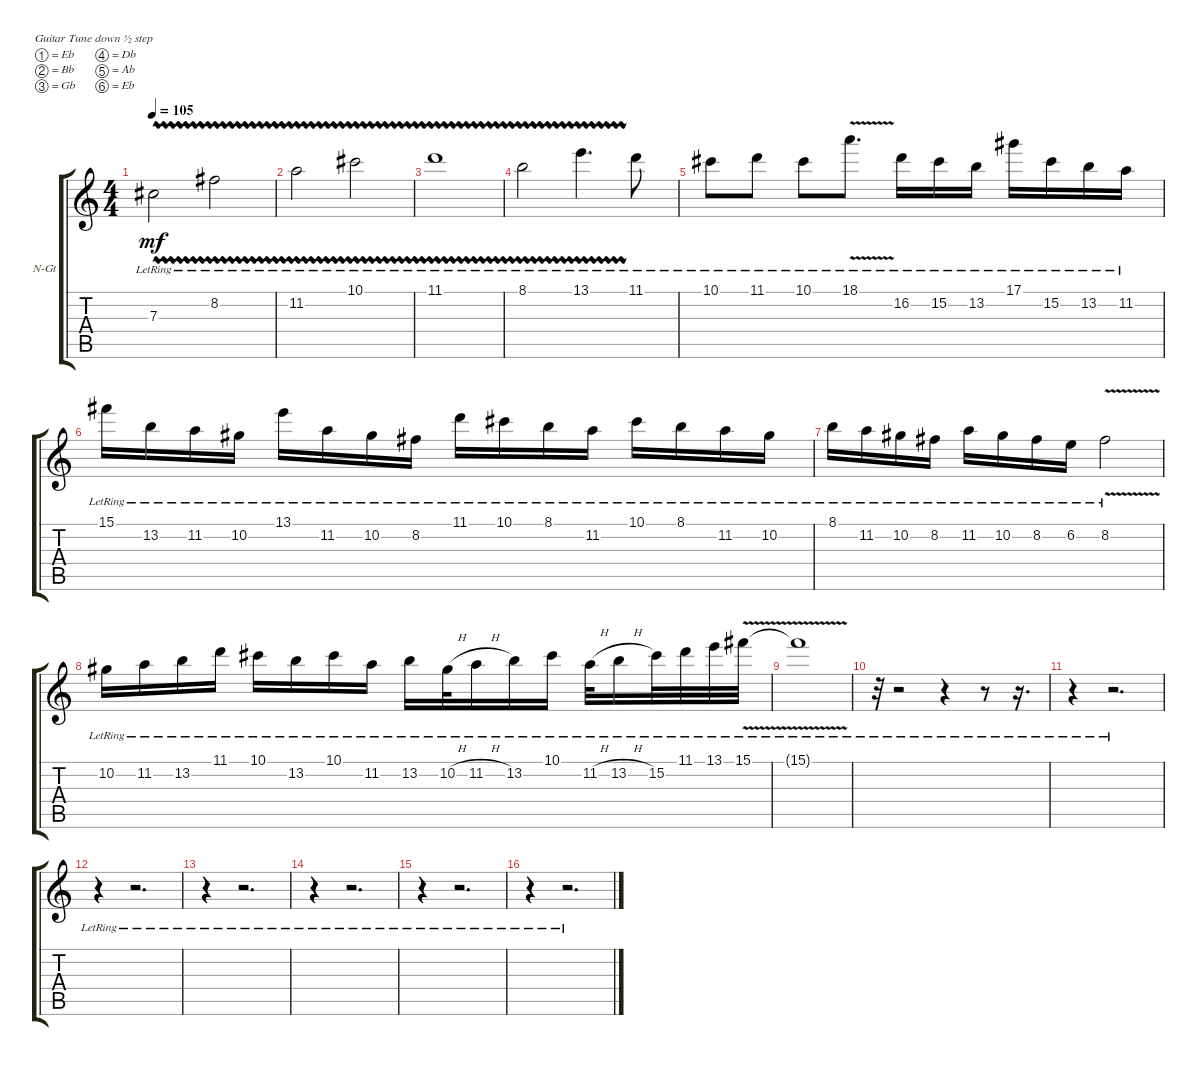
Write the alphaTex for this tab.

\bracketExtendMode groupsimilarinstruments
\firstSystemTrackNameOrientation horizontal
\otherSystemsTrackNameOrientation horizontal
\track ("Äîðîæêà 5" "N-Gt") {instrument acousticguitarnylon}
\staff {score tabs}
\tuning (Eb4 Bb3 Gb3 Db3 Ab2 Eb2)
\ts (4 4)
\tempo 105
\clef g2
\ks c
7.3{vw lr}.2{dy mf} 8.2{vw lr}.2 |
11.2{vw lr}.2 10.1{vw lr}.2 |
11.1{vw lr}.1 |
8.1{vw lr}.2 13.1{vw lr}.4{d} 11.1{lr}.8 |
10.1{lr}.8 11.1{lr}.8 10.1{lr}.8 18.1{v lr}.8{d} 16.2{lr}.16 15.2{lr}.16 13.2{lr}.16 17.1{lr}.16 15.2{lr}.16 13.2{lr}.16 11.2{lr}.16 |
15.1{lr}.16 13.2{lr}.16 11.2{lr}.16 10.2{lr}.16 13.1{lr}.16 11.2{lr}.16 10.2{lr}.16 8.2{lr}.16 11.1{lr}.16 10.1{lr}.16 8.1{lr}.16 11.2{lr}.16 10.1{lr}.16 8.1{lr}.16 11.2{lr}.16 10.2{lr}.16 |
8.1{lr}.16 11.2{lr}.16 10.2{lr}.16 8.2{lr}.16 11.2{lr}.16 10.2{lr}.16 8.2{lr}.16 6.2{lr}.16 8.2{v lr}.2 |
10.2{lr}.16 11.2{lr}.16 13.2{lr}.16 11.1{lr}.16 10.1{lr}.16 13.2{lr}.16 10.1{lr}.16 11.2{lr}.16 13.2{lr}.16 10.2{h lr}.32 11.2{h lr}.16 13.2{lr}.16 10.1{lr}.16 11.2{h lr}.32 13.2{h lr}.16 15.2{lr}.32 11.1{lr}.32 13.1{lr}.32 15.1{v lr}.32 |
15.1{v lr t}.1 |
r.32 r.2 r.4 r.8 r.16{d} |
r.4 r.2{d} |
r.4 r.2{d} |
r.4 r.2{d} |
r.4 r.2{d} |
r.4 r.2{d} |
r.4 r.2{d}
